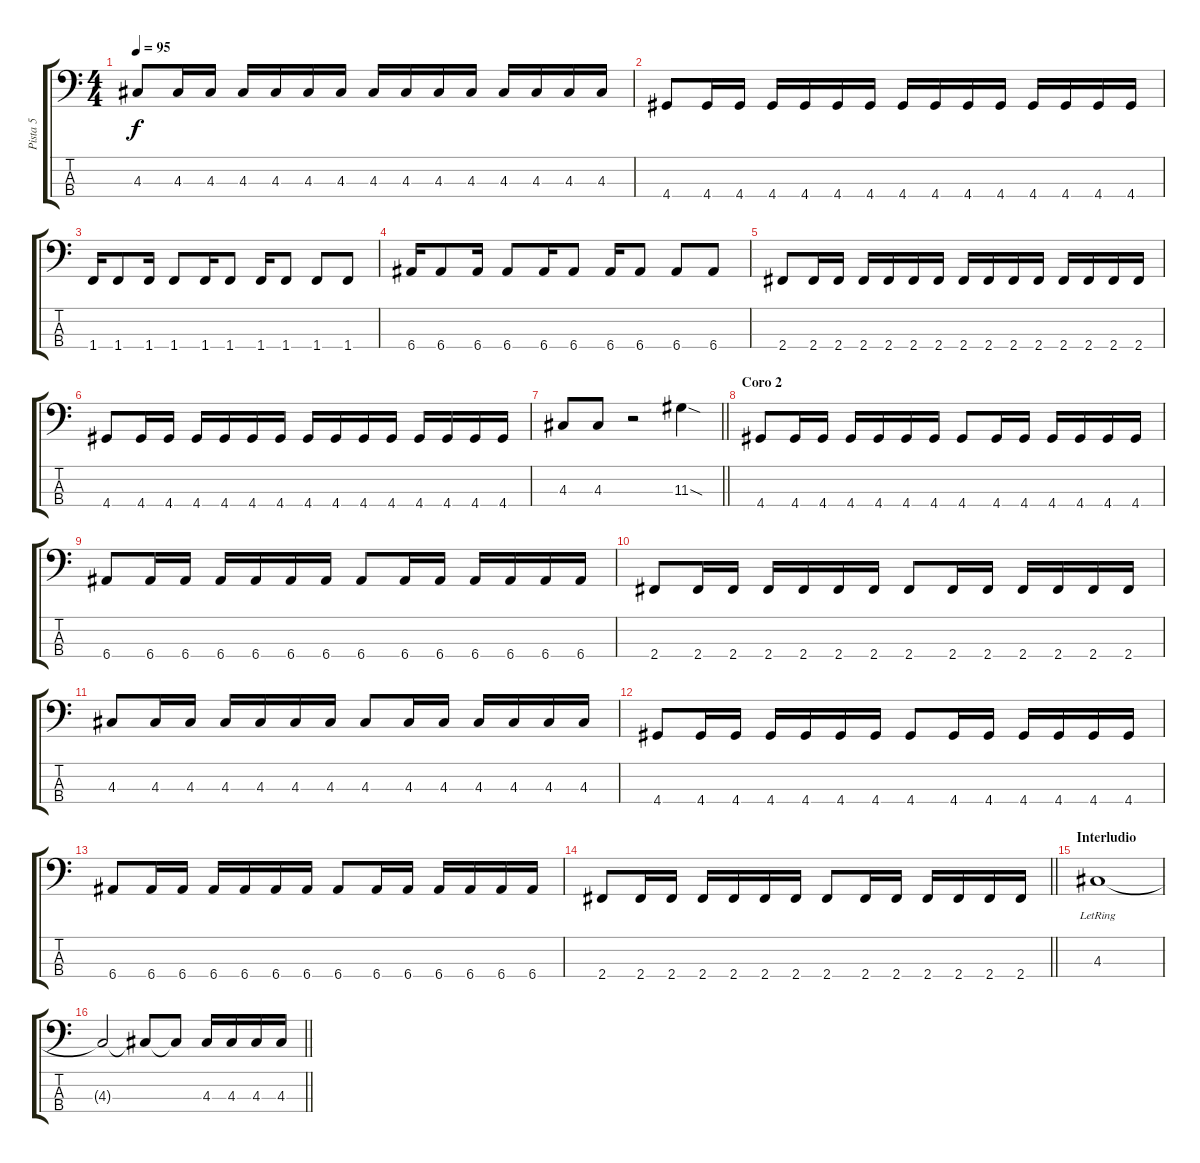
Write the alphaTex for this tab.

\track ("Pista 5" "Pista 5") {instrument electricbasspick}
\staff {score tabs}
\tuning (G2 D2 A1 E1) {hide}
\ts (4 4)
\tempo 95
\clef f4
\ks c
4.3.8{dy f} 4.3.16 4.3.16 4.3.16 4.3.16 4.3.16 4.3.16 4.3.16 4.3.16 4.3.16 4.3.16 4.3.16 4.3.16 4.3.16 4.3.16 |
4.4.8 4.4.16 4.4.16 4.4.16 4.4.16 4.4.16 4.4.16 4.4.16 4.4.16 4.4.16 4.4.16 4.4.16 4.4.16 4.4.16 4.4.16 |
1.4.16 1.4.8 1.4.16 1.4.8 1.4.16 1.4.8 1.4.16 1.4.8 1.4.8 1.4.8 |
6.4.16 6.4.8 6.4.16 6.4.8 6.4.16 6.4.8 6.4.16 6.4.8 6.4.8 6.4.8 |
2.4.8 2.4.16 2.4.16 2.4.16 2.4.16 2.4.16 2.4.16 2.4.16 2.4.16 2.4.16 2.4.16 2.4.16 2.4.16 2.4.16 2.4.16 |
4.4.8 4.4.16 4.4.16 4.4.16 4.4.16 4.4.16 4.4.16 4.4.16 4.4.16 4.4.16 4.4.16 4.4.16 4.4.16 4.4.16 4.4.16 |
\barLineRight lightlight
4.3.8 4.3.8 r.2 11.3{sod}.4 |
\section ("" "Coro 2")
4.4.8 4.4.16 4.4.16 4.4.16 4.4.16 4.4.16 4.4.16 4.4.8 4.4.16 4.4.16 4.4.16 4.4.16 4.4.16 4.4.16 |
6.4.8 6.4.16 6.4.16 6.4.16 6.4.16 6.4.16 6.4.16 6.4.8 6.4.16 6.4.16 6.4.16 6.4.16 6.4.16 6.4.16 |
2.4.8 2.4.16 2.4.16 2.4.16 2.4.16 2.4.16 2.4.16 2.4.8 2.4.16 2.4.16 2.4.16 2.4.16 2.4.16 2.4.16 |
4.3.8 4.3.16 4.3.16 4.3.16 4.3.16 4.3.16 4.3.16 4.3.8 4.3.16 4.3.16 4.3.16 4.3.16 4.3.16 4.3.16 |
4.4.8 4.4.16 4.4.16 4.4.16 4.4.16 4.4.16 4.4.16 4.4.8 4.4.16 4.4.16 4.4.16 4.4.16 4.4.16 4.4.16 |
6.4.8 6.4.16 6.4.16 6.4.16 6.4.16 6.4.16 6.4.16 6.4.8 6.4.16 6.4.16 6.4.16 6.4.16 6.4.16 6.4.16 |
\barLineRight lightlight
2.4.8 2.4.16 2.4.16 2.4.16 2.4.16 2.4.16 2.4.16 2.4.8 2.4.16 2.4.16 2.4.16 2.4.16 2.4.16 2.4.16 |
\section ("" "Interludio")
4.3{lr}.1 |
\barLineRight lightlight
4.3{t}.2 4.3{t}.8 4.3{t}.8 4.3.16 4.3.16 4.3.16 4.3.16
